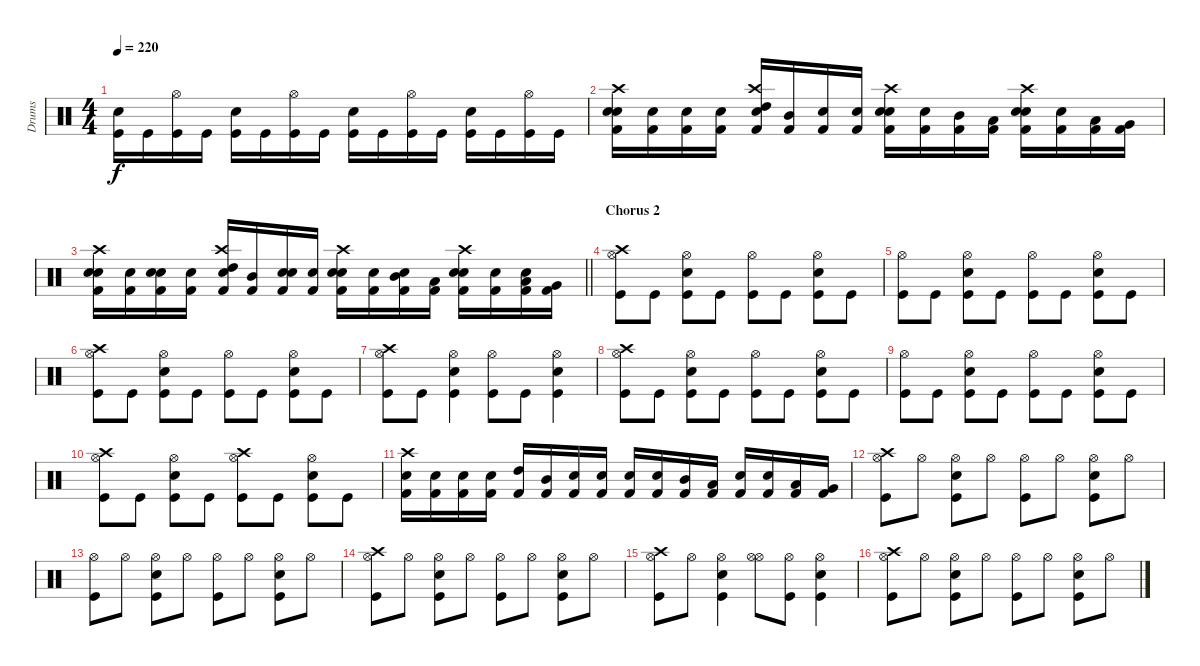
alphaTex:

\track ("Drums" "Drums") {instrument percussion}
\staff {score}
\articulation defaults
\ts (4 4)
\tempo 220
\clef neutral
\ks c
("Electric Snare (hit)" "Kick (hit)").16{dy f} "Kick (hit)".16 ("Hi-Hat (open)" "Kick (hit)").16 "Kick (hit)".16 ("Electric Snare (hit)" "Kick (hit)").16 "Kick (hit)".16 ("Hi-Hat (open)" "Kick (hit)").16 "Kick (hit)".16 ("Electric Snare (hit)" "Kick (hit)").16 "Kick (hit)".16 ("Hi-Hat (open)" "Kick (hit)").16 "Kick (hit)".16 ("Electric Snare (hit)" "Kick (hit)").16 "Kick (hit)".16 ("Hi-Hat (open)" "Kick (hit)").16 "Kick (hit)".16 |
("Kick (hit) 2" "Snare (hit) 2" "Electric Snare (hit)" "Crash high (hit)").16 ("Kick (hit) 2" "Snare (hit) 2").16 ("Kick (hit) 2" "Snare (hit) 2").16 ("Kick (hit) 2" "Snare (hit) 2").16 ("Kick (hit) 2" "High Tom (hit)" "Electric Snare (hit)" "Crash high (hit)").16 ("Kick (hit) 2" "Mid Tom (hit)").16 ("Kick (hit) 2" "Snare (hit) 2").16 ("Kick (hit) 2" "Snare (hit) 2").16 ("Kick (hit) 2" "Snare (hit) 2" "Electric Snare (hit)" "Crash high (hit)").16 ("Kick (hit) 2" "Snare (hit) 2").16 ("Kick (hit) 2" "Mid Tom (hit)").16 ("Kick (hit) 2" "Low Tom (hit)").16 ("Kick (hit) 2" "Snare (hit) 2" "Electric Snare (hit)" "Crash high (hit)").16 ("Kick (hit) 2" "Snare (hit) 2").16 ("Kick (hit) 2" "Low Tom (hit)").16 ("Kick (hit) 2" "Very Low Tom (hit)").16 |
\barLineRight lightlight
("Kick (hit) 2" "Snare (hit) 2" "Electric Snare (hit)" "Crash high (hit)").16 ("Kick (hit) 2" "Snare (hit) 2").16 ("Kick (hit) 2" "Snare (hit) 2" "Electric Snare (hit)").16 ("Kick (hit) 2" "Snare (hit) 2").16 ("Kick (hit) 2" "High Tom (hit)" "Electric Snare (hit)" "Crash high (hit)").16 ("Kick (hit) 2" "Mid Tom (hit)").16 ("Kick (hit) 2" "Snare (hit) 2" "Electric Snare (hit)").16 ("Kick (hit) 2" "Snare (hit) 2").16 ("Kick (hit) 2" "Snare (hit) 2" "Electric Snare (hit)" "Crash high (hit)").16 ("Kick (hit) 2" "Snare (hit) 2").16 ("Kick (hit) 2" "Mid Tom (hit)" "Electric Snare (hit)").16 ("Kick (hit) 2" "Low Tom (hit)").16 ("Kick (hit) 2" "Snare (hit) 2" "Electric Snare (hit)" "Crash high (hit)").16 ("Kick (hit) 2" "Snare (hit) 2").16 ("Kick (hit) 2" "Low Tom (hit)" "Electric Snare (hit)").16 ("Kick (hit) 2" "Very Low Tom (hit)").16 |
\section ("" "Chorus 2")
("Crash high (hit)" "Hi-Hat (open)" "Kick (hit)").8 "Kick (hit)".8 ("Electric Snare (hit)" "Hi-Hat (open)" "Kick (hit)").8 "Kick (hit)".8 ("Hi-Hat (open)" "Kick (hit)").8 "Kick (hit)".8 ("Electric Snare (hit)" "Hi-Hat (open)" "Kick (hit)").8 "Kick (hit)".8 |
("Hi-Hat (open)" "Kick (hit)").8 "Kick (hit)".8 ("Electric Snare (hit)" "Hi-Hat (open)" "Kick (hit)").8 "Kick (hit)".8 ("Hi-Hat (open)" "Kick (hit)").8 "Kick (hit)".8 ("Electric Snare (hit)" "Hi-Hat (open)" "Kick (hit)").8 "Kick (hit)".8 |
("Crash high (hit)" "Hi-Hat (open)" "Kick (hit)").8 "Kick (hit)".8 ("Electric Snare (hit)" "Hi-Hat (open)" "Kick (hit)").8 "Kick (hit)".8 ("Hi-Hat (open)" "Kick (hit)").8 "Kick (hit)".8 ("Electric Snare (hit)" "Hi-Hat (open)" "Kick (hit)").8 "Kick (hit)".8 |
("Crash high (hit)" "Hi-Hat (open)" "Kick (hit)").8 "Kick (hit)".8 ("Electric Snare (hit)" "Hi-Hat (open)" "Kick (hit)").4 ("Hi-Hat (open)" "Kick (hit)").8 "Kick (hit)".8 ("Electric Snare (hit)" "Hi-Hat (open)" "Kick (hit)").4 |
("Crash high (hit)" "Hi-Hat (open)" "Kick (hit)").8 "Kick (hit)".8 ("Electric Snare (hit)" "Hi-Hat (open)" "Kick (hit)").8 "Kick (hit)".8 ("Hi-Hat (open)" "Kick (hit)").8 "Kick (hit)".8 ("Electric Snare (hit)" "Hi-Hat (open)" "Kick (hit)").8 "Kick (hit)".8 |
("Hi-Hat (open)" "Kick (hit)").8 "Kick (hit)".8 ("Electric Snare (hit)" "Hi-Hat (open)" "Kick (hit)").8 "Kick (hit)".8 ("Hi-Hat (open)" "Kick (hit)").8 "Kick (hit)".8 ("Electric Snare (hit)" "Hi-Hat (open)" "Kick (hit)").8 "Kick (hit)".8 |
("Crash high (hit)" "Hi-Hat (open)" "Kick (hit)").8 "Kick (hit)".8 ("Electric Snare (hit)" "Hi-Hat (open)" "Kick (hit)").8 "Kick (hit)".8 ("Crash high (hit)" "Hi-Hat (open)" "Kick (hit)").8 "Kick (hit)".8 ("Electric Snare (hit)" "Hi-Hat (open)" "Kick (hit)").8 "Kick (hit)".8 |
("Kick (hit) 2" "Snare (hit) 2" "Crash high (hit)").16 ("Kick (hit) 2" "Snare (hit) 2").16 ("Kick (hit) 2" "Snare (hit) 2").16 ("Kick (hit) 2" "Snare (hit) 2").16 ("Kick (hit) 2" "High Tom (hit)").16 ("Kick (hit) 2" "Mid Tom (hit)").16 ("Kick (hit) 2" "Snare (hit) 2").16 ("Kick (hit) 2" "Snare (hit) 2").16 ("Kick (hit) 2" "Snare (hit) 2").16 ("Kick (hit) 2" "Snare (hit) 2").16 ("Kick (hit) 2" "Mid Tom (hit)").16 ("Kick (hit) 2" "Low Tom (hit)").16 ("Kick (hit) 2" "Snare (hit) 2").16 ("Kick (hit) 2" "Snare (hit) 2").16 ("Kick (hit) 2" "Low Tom (hit)").16 ("Kick (hit) 2" "Very Low Tom (hit)").16 |
("Crash high (hit)" "Kick (hit)" "Hi-Hat (open)").8 "Hi-Hat (open)".8 ("Electric Snare (hit)" "Kick (hit)" "Hi-Hat (open)").8 "Hi-Hat (open)".8 ("Kick (hit)" "Hi-Hat (open)").8 "Hi-Hat (open)".8 ("Electric Snare (hit)" "Kick (hit)" "Hi-Hat (open)").8 "Hi-Hat (open)".8 |
("Kick (hit)" "Hi-Hat (open)").8 "Hi-Hat (open)".8 ("Electric Snare (hit)" "Kick (hit)" "Hi-Hat (open)").8 "Hi-Hat (open)".8 ("Kick (hit)" "Hi-Hat (open)").8 "Hi-Hat (open)".8 ("Electric Snare (hit)" "Kick (hit)" "Hi-Hat (open)").8 "Hi-Hat (open)".8 |
("Crash high (hit)" "Kick (hit)" "Hi-Hat (open)").8 "Hi-Hat (open)".8 ("Electric Snare (hit)" "Kick (hit)" "Hi-Hat (open)").8 "Hi-Hat (open)".8 ("Kick (hit)" "Hi-Hat (open)").8 "Hi-Hat (open)".8 ("Electric Snare (hit)" "Kick (hit)" "Hi-Hat (open)").8 "Hi-Hat (open)".8 |
("Crash high (hit)" "Kick (hit)" "Hi-Hat (open)").8 "Hi-Hat (open)".8 ("Electric Snare (hit)" "Kick (hit)" "Hi-Hat (open)").4 ("Hi-Hat (open)" "Hi-Hat (open)").8 ("Kick (hit)" "Hi-Hat (open)").8 ("Electric Snare (hit)" "Kick (hit)" "Hi-Hat (open)").4 |
("Crash high (hit)" "Kick (hit)" "Hi-Hat (open)").8 "Hi-Hat (open)".8 ("Electric Snare (hit)" "Kick (hit)" "Hi-Hat (open)").8 "Hi-Hat (open)".8 ("Kick (hit)" "Hi-Hat (open)").8 "Hi-Hat (open)".8 ("Electric Snare (hit)" "Kick (hit)" "Hi-Hat (open)").8 "Hi-Hat (open)".8
